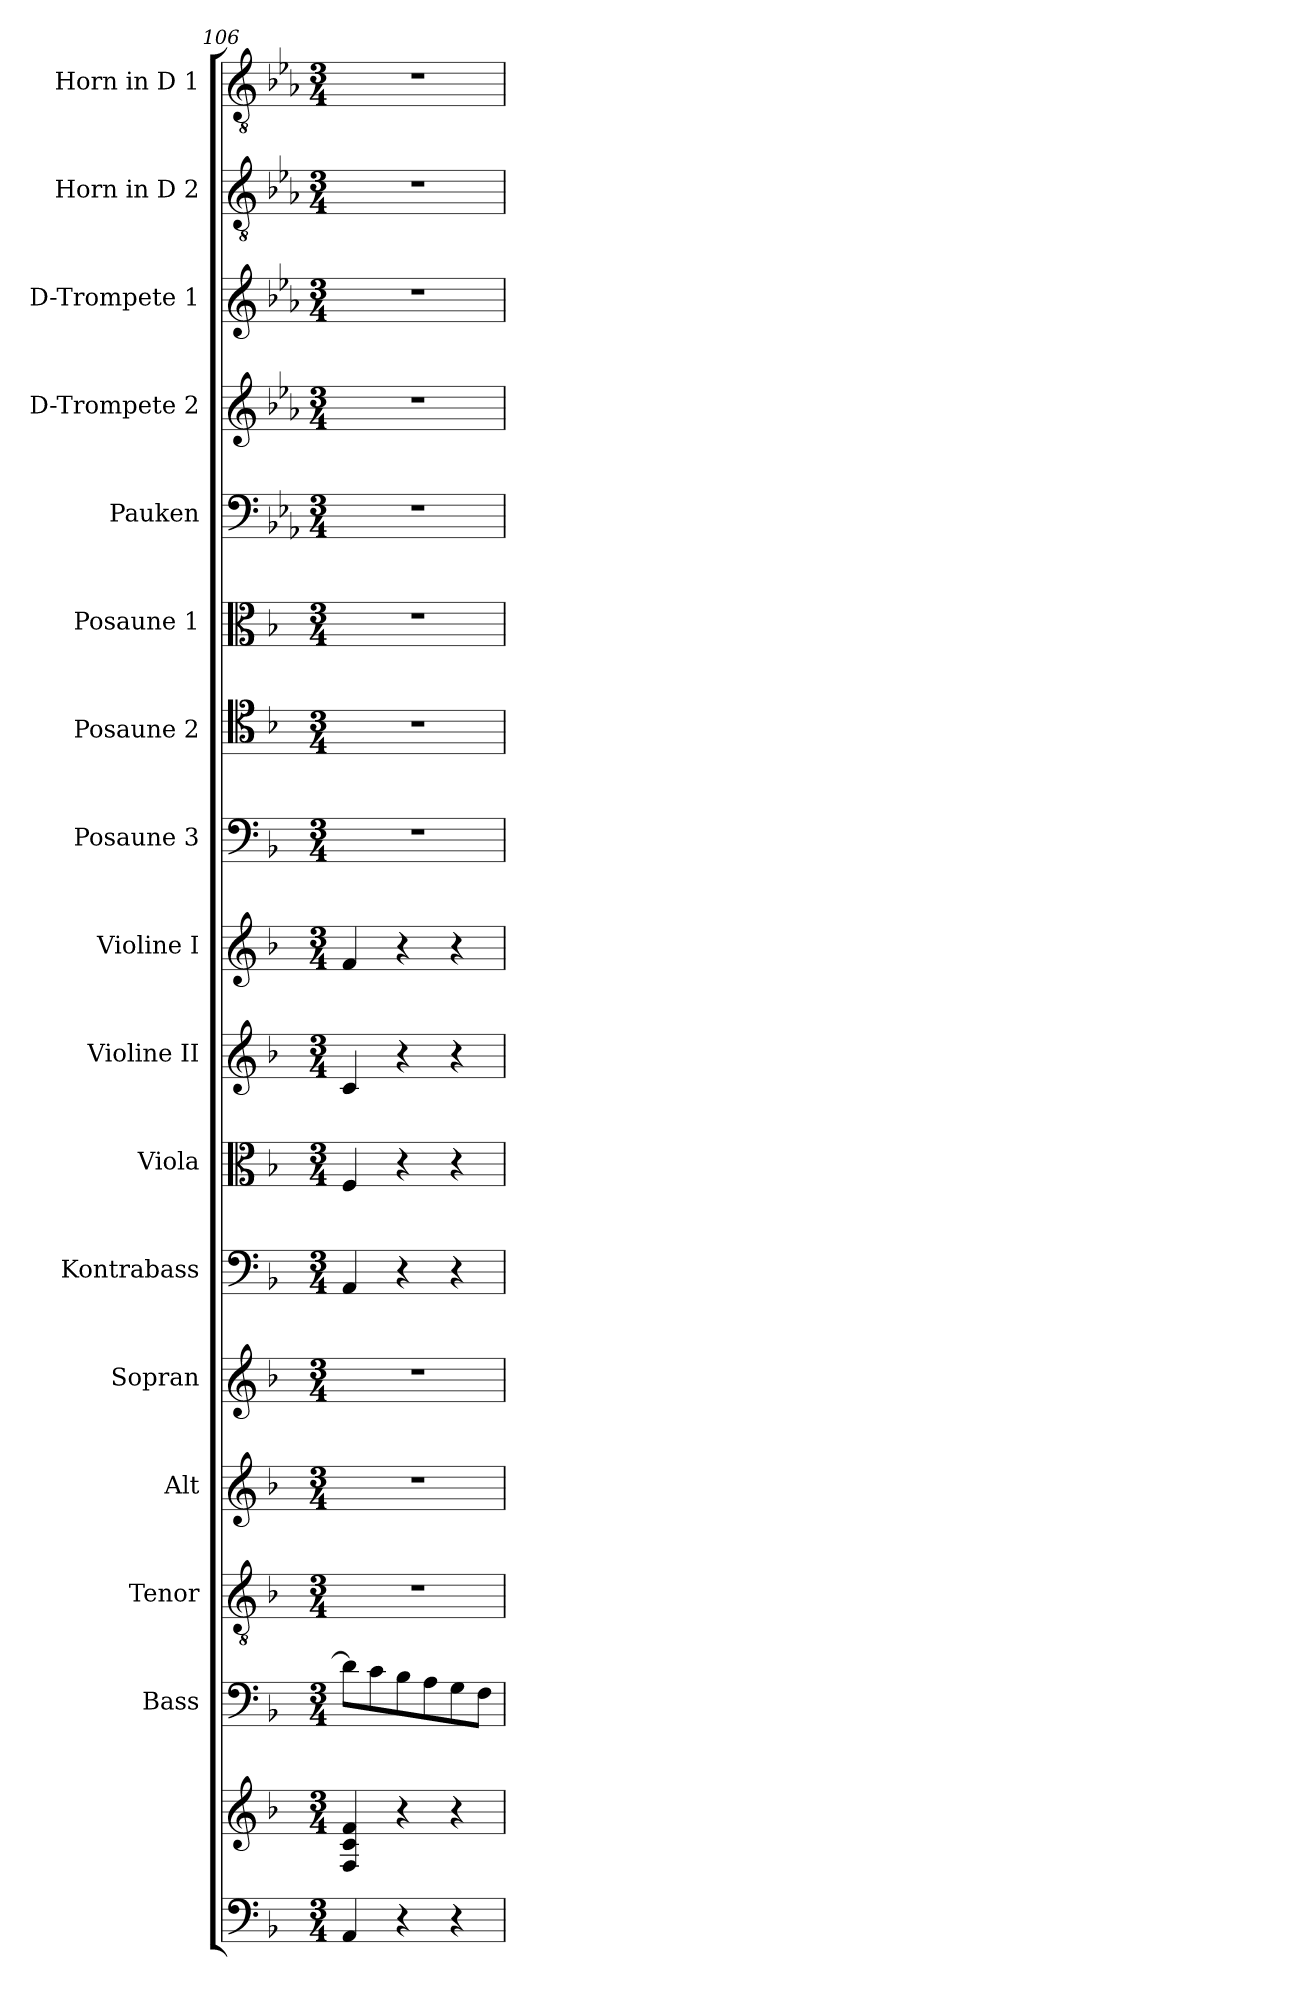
**kern	**kern	**kern	**kern	**kern	**kern	**kern	**kern	**kern	**kern	**kern	**kern	**kern	**kern	**kern	**kern	**kern	**kern
*part17	*part17	*part16	*part15	*part14	*part13	*part12	*part11	*part10	*part9	*part8	*part7	*part6	*part5	*part4	*part3	*part2	*part1
*staff18	*staff17	*staff16	*staff15	*staff14	*staff13	*staff12	*staff11	*staff10	*staff9	*staff8	*staff7	*staff6	*staff5	*staff4	*staff3	*staff2	*staff1
*	*	*I"Bass	*I"Tenor	*I"Alt	*I"Sopran	*I"Kontrabass	*I"Viola	*I"Violine II	*I"Violine I	*I"Posaune 3	*I"Posaune 2	*I"Posaune 1	*I"Pauken	*I"D-Trompete 2	*I"D-Trompete 1	*I"Horn in D 2	*I"Horn in D 1
*	*	*I'B.	*I'T.	*I'A.	*I'S.	*I'Kb.	*I'Vla.	*I'Vl. II	*I'Vl. I	*I'Pos. 3	*I'Pos. 2	*I'Pos. 1	*I'Pk.	*I'D Trp. 2	*I'D Trp. 1	*I'Hrn. 2	*I'Hrn. 1
*clefF4	*clefG2	*clefF4	*clefGv2	*clefG2	*clefG2	*clefF4	*clefC3	*clefG2	*clefG2	*clefF4	*clefC4	*clefC3	*clefF4	*clefG2	*clefG2	*clefGv2	*clefGv2
*	*	*	*	*	*	*ITrd7c12	*	*	*	*	*	*	*ITrd-1c-2	*ITrd-1c-2	*ITrd-1c-2	*ITrd-1c-2	*ITrd-1c-2
*k[b-]	*k[b-]	*k[b-]	*k[b-]	*k[b-]	*k[b-]	*k[b-]	*k[b-]	*k[b-]	*k[b-]	*k[b-]	*k[b-]	*k[b-]	*k[b-]	*k[b-]	*k[b-]	*k[b-]	*k[b-]
*F:	*F:	*F:	*F:	*F:	*F:	*F:	*F:	*F:	*F:	*F:	*F:	*F:	*F:	*F:	*F:	*F:	*F:
*M3/4	*M3/4	*M3/4	*M3/4	*M3/4	*M3/4	*M3/4	*M3/4	*M3/4	*M3/4	*M3/4	*M3/4	*M3/4	*M3/4	*M3/4	*M3/4	*M3/4	*M3/4
=106	=106	=106	=106	=106	=106	=106	=106	=106	=106	=106	=106	=106	=106	=106	=106	=106	=106
4AA/	4F/ 4c/ 4f/	8d\L]	2.r	2.r	2.r	4AAA/	4F/	4c/	4f/	2.r	2.r	2.r	2.r	2.r	2.r	2.r	2.r
.	.	8c\	.	.	.	.	.	.	.	.	.	.	.	.	.	.	.
4r	4r	8B-\	.	.	.	4r	4r	4r	4r	.	.	.	.	.	.	.	.
.	.	8A\	.	.	.	.	.	.	.	.	.	.	.	.	.	.	.
4r	4r	8G\	.	.	.	4r	4r	4r	4r	.	.	.	.	.	.	.	.
.	.	8F\J	.	.	.	.	.	.	.	.	.	.	.	.	.	.	.
=	=	=	=	=	=	=	=	=	=	=	=	=	=	=	=	=	=
*-	*-	*-	*-	*-	*-	*-	*-	*-	*-	*-	*-	*-	*-	*-	*-	*-	*-
